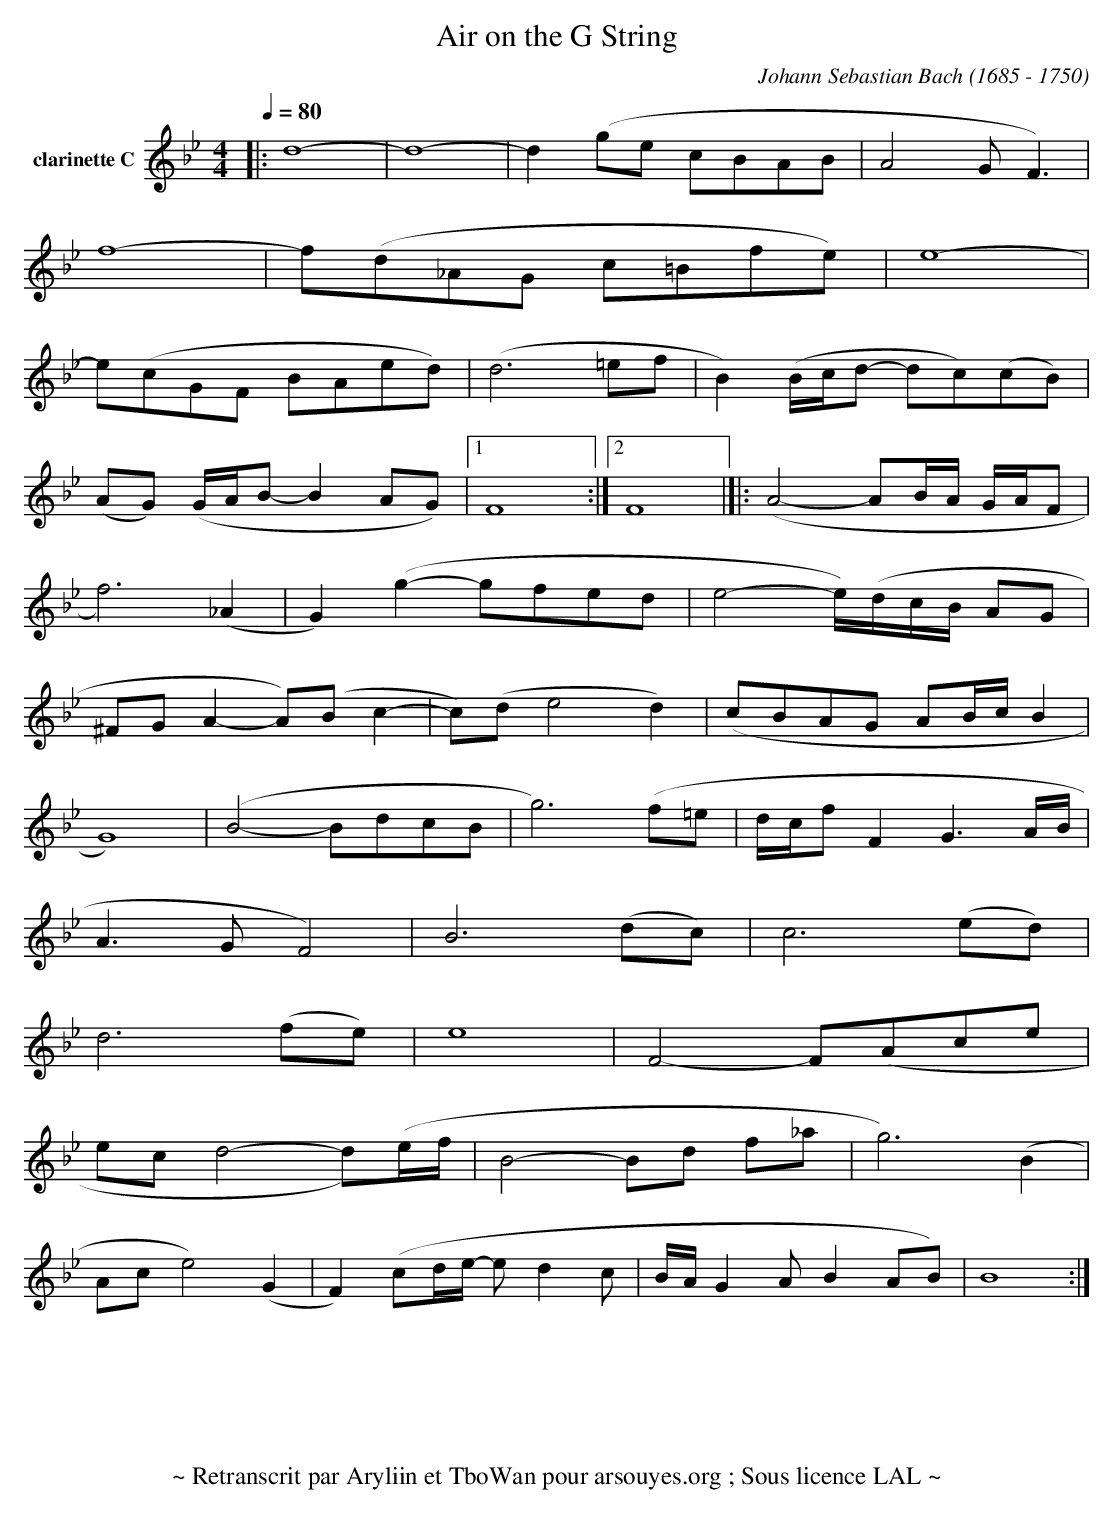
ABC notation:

X:1
T:Air on the G String
C:Johann Sebastian Bach (1685 - 1750)
L:1/4
M:4/4
Q:1/4=80
V:1 clef=treble name="clarinette C" program 01
K:Bbmaj
%%staves 1
%%footer ~ Retranscrit par Aryliin et TboWan pour arsouyes.org ; Sous licence LAL ~
[V:1] |: d4- | d4- | d (g/2e/2 c/2B/2A/2B/2 | A2 G/2F3/2) |
[V:1] f4- | f/2(d/2_A/2G/2 c/2=B/2f/2e/2)| e4- |
[V:1] e/2(c/2G/2F/2 B/2A/2e/2d/2) | (d3 =e/2f/2 | B) (B/4c/4d/2- d/2c/2)(c/2B/2) |
[V:1] (A/2G/2) (G/4A/4B/2- B A/2G/2) | [1 F4 :|2 F4 |]|: (A2- A/2B/4A/4 G/4A/4F/2 |
[V:1] f3) (_A | G) (g- g/2f/2e/2d/2 | e2- e/4)(d/4c/4B/4 A/2G/2 |
[V:1] ^F/2G/2 A- A/2)(B/2 c- | c/2)(d/2 e2 d) | (c/2B/2A/2G/2 A/2B/4c/4 B |
[V:1] G4) | (B2- B/2d/2c/2B/2 | g3) (f/2=e/2 | d/4c/4f/2 F G3/2 A/4B/4 |
[V:1] A3/2 G/2 F2) | B3 (d/2c/2) | c3 (e/2d/2) |
[V:1] d3 (f/2e/2) | e4 | F2- F/2(A/2c/2e/2 |
[V:1] e/2c/2 d2- d/2)(e/4f/4 | B2- B/2d/2 f/2_a/2 | g3) (B |
[V:1] A/2c/2 e2) (G | F) (c/2d/4e/4- e/2 d c/2 | B/4A/4 G A/2 B A/2B/2) | B4 :|
